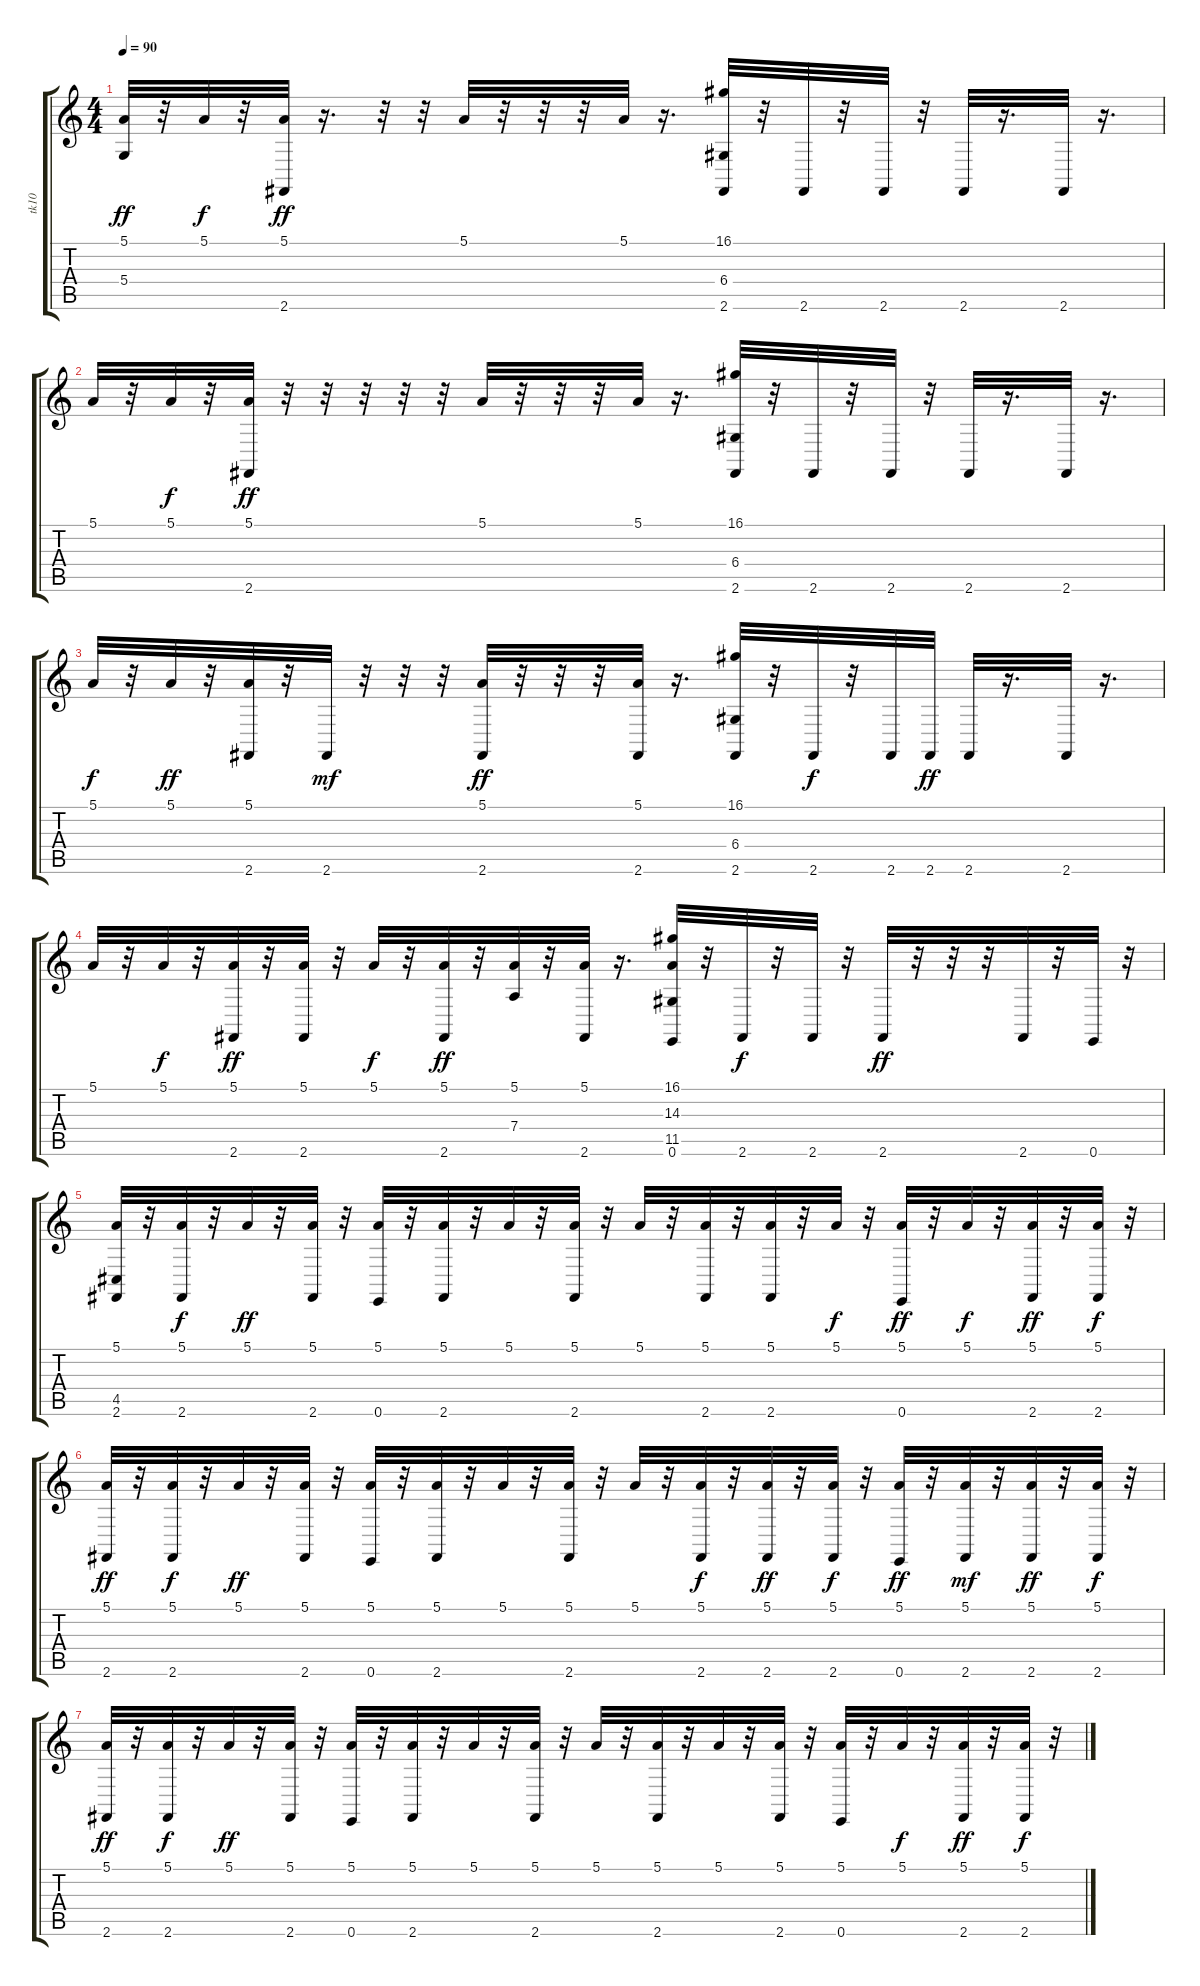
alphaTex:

\track ("tk10" "tk10") {instrument acousticgrandpiano}
\staff {score tabs}
\tuning (E4 B3 G3 D3 A2 E2) {hide}
\ts (4 4)
\tempo 90
\clef g2
\ks c
(5.1 5.4).32{dy ff} r.32 5.1.32{dy f} r.32 (5.1 2.6).32{dy ff} r.16{d} r.32 r.32 5.1.32 r.32 r.32 r.32 5.1.32 r.16{d} (16.1 6.4 2.6).32 r.32 2.6.32 r.32 2.6.32 r.32 2.6.32 r.16{d} 2.6.32 r.16{d} |
5.1.32 r.32 5.1.32{dy f} r.32 (5.1 2.6).32{dy ff} r.32 r.32 r.32 r.32 r.32 5.1.32 r.32 r.32 r.32 5.1.32 r.16{d} (16.1 6.4 2.6).32 r.32 2.6.32 r.32 2.6.32 r.32 2.6.32 r.16{d} 2.6.32 r.16{d} |
5.1.32{dy f} r.32 5.1.32{dy ff} r.32 (5.1 2.6).32 r.32 2.6.32{dy mf} r.32 r.32 r.32 (5.1 2.6).32{dy ff} r.32 r.32 r.32 (5.1 2.6).32 r.16{d} (16.1 6.4 2.6).32 r.32 2.6.32{dy f} r.32 2.6.32 2.6.32{dy ff} 2.6.32 r.16{d} 2.6.32 r.16{d} |
5.1.32 r.32 5.1.32{dy f} r.32 (5.1 2.6).32{dy ff} r.32 (5.1 2.6).32 r.32 5.1.32{dy f} r.32 (5.1 2.6).32{dy ff} r.32 (5.1 7.4).32 r.32 (5.1 2.6).32 r.16{d} (16.1 14.3 11.5 0.6).32 r.32 2.6.32{dy f} r.32 2.6.32 r.32 2.6.32{dy ff} r.32 r.32 r.32 2.6.32 r.32 0.6.32 r.32 |
(5.1 4.5 2.6).32 r.32 (5.1 2.6).32{dy f} r.32 5.1.32{dy ff} r.32 (5.1 2.6).32 r.32 (5.1 0.6).32 r.32 (5.1 2.6).32 r.32 5.1.32 r.32 (5.1 2.6).32 r.32 5.1.32 r.32 (5.1 2.6).32 r.32 (5.1 2.6).32 r.32 5.1.32{dy f} r.32 (5.1 0.6).32{dy ff} r.32 5.1.32{dy f} r.32 (5.1 2.6).32{dy ff} r.32 (5.1 2.6).32{dy f} r.32 |
(5.1 2.6).32{dy ff} r.32 (5.1 2.6).32{dy f} r.32 5.1.32{dy ff} r.32 (5.1 2.6).32 r.32 (5.1 0.6).32 r.32 (5.1 2.6).32 r.32 5.1.32 r.32 (5.1 2.6).32 r.32 5.1.32 r.32 (5.1 2.6).32{dy f} r.32 (5.1 2.6).32{dy ff} r.32 (5.1 2.6).32{dy f} r.32 (5.1 0.6).32{dy ff} r.32 (5.1 2.6).32{dy mf} r.32 (5.1 2.6).32{dy ff} r.32 (5.1 2.6).32{dy f} r.32 |
(5.1 2.6).32{dy ff} r.32 (5.1 2.6).32{dy f} r.32 5.1.32{dy ff} r.32 (5.1 2.6).32 r.32 (5.1 0.6).32 r.32 (5.1 2.6).32 r.32 5.1.32 r.32 (5.1 2.6).32 r.32 5.1.32 r.32 (5.1 2.6).32 r.32 5.1.32 r.32 (5.1 2.6).32 r.32 (5.1 0.6).32 r.32 5.1.32{dy f} r.32 (5.1 2.6).32{dy ff} r.32 (5.1 2.6).32{dy f} r.32
